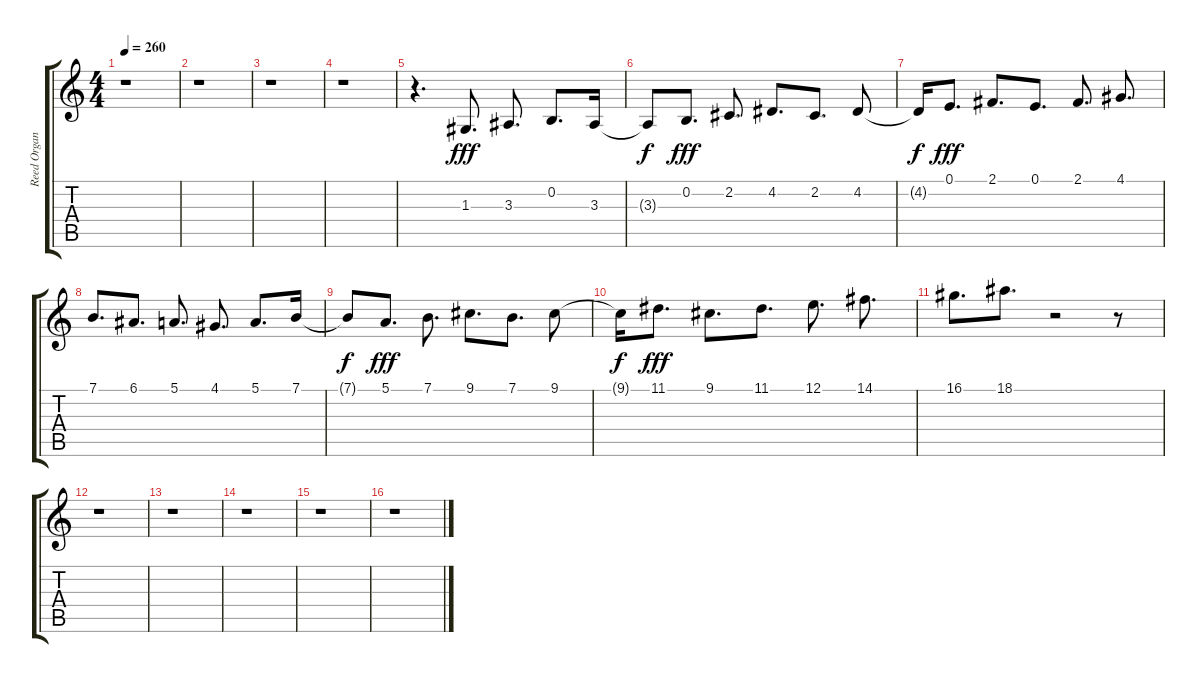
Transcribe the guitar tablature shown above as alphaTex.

\track ("Reed Organ" "Reed Organ") {instrument reedorgan}
\staff {score tabs}
\tuning (E4 B3 G3 D3 A2 E2) {hide}
\ts (4 4)
\tempo 260
\clef g2
\ks c
r.1{dy fff} |
r.1 |
r.1 |
r.1 |
r.4{d} 1.3.8{d} 3.3.8{d} 0.2.8{d} 3.3.16 |
3.3{t}.8{dy f} 0.2.8{d dy fff} 2.2.8{d} 4.2.8{d} 2.2.8{d} 4.2.8 |
4.2{t}.16{dy f} 0.1.8{d dy fff} 2.1.8{d} 0.1.8{d} 2.1.8{d} 4.1.8{d} |
7.1.8{d} 6.1.8{d} 5.1.8{d} 4.1.8{d} 5.1.8{d} 7.1.16 |
7.1{t}.8{dy f} 5.1.8{d dy fff} 7.1.8{d} 9.1.8{d} 7.1.8{d} 9.1.8 |
9.1{t}.16{dy f} 11.1.8{d dy fff} 9.1.8{d} 11.1.8{d} 12.1.8{d} 14.1.8{d} |
16.1.8{d} 18.1.8{d} r.2 r.8 |
r.1 |
r.1 |
r.1 |
r.1 |
r.1
